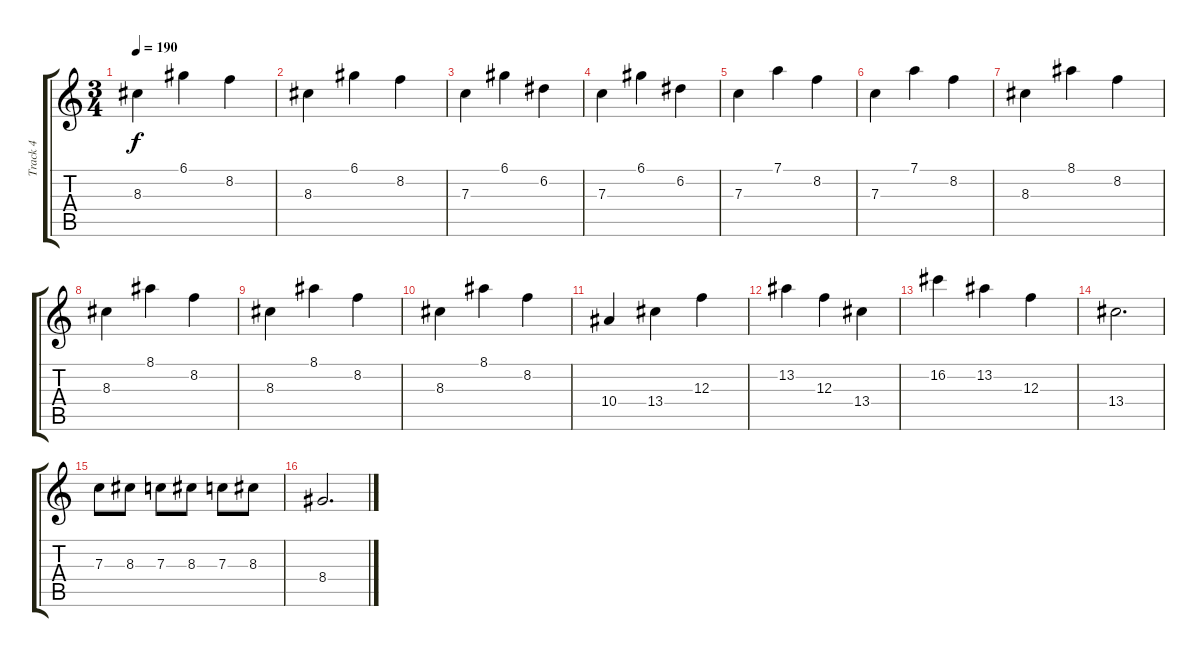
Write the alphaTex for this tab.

\track ("Track 4" "Track 4") {instrument distortionguitar}
\staff {score tabs}
\tuning (D4 A3 F3 C3 G2 C2) {hide}
\ts (3 4)
\tempo 190
\clef g2
\ks c
8.3.4{dy f} 6.1.4 8.2.4 |
8.3.4 6.1.4 8.2.4 |
7.3.4 6.1.4 6.2.4 |
7.3.4 6.1.4 6.2.4 |
7.3.4 7.1.4 8.2.4 |
7.3.4 7.1.4 8.2.4 |
8.3.4 8.1.4 8.2.4 |
8.3.4 8.1.4 8.2.4 |
8.3.4 8.1.4 8.2.4 |
8.3.4 8.1.4 8.2.4 |
10.4.4 13.4.4 12.3.4 |
13.2.4 12.3.4 13.4.4 |
16.2.4 13.2.4 12.3.4 |
13.4.2{d} |
7.3.8{volume 15} 8.3.8 7.3.8 8.3.8 7.3.8 8.3.8 |
8.4.2{d}
